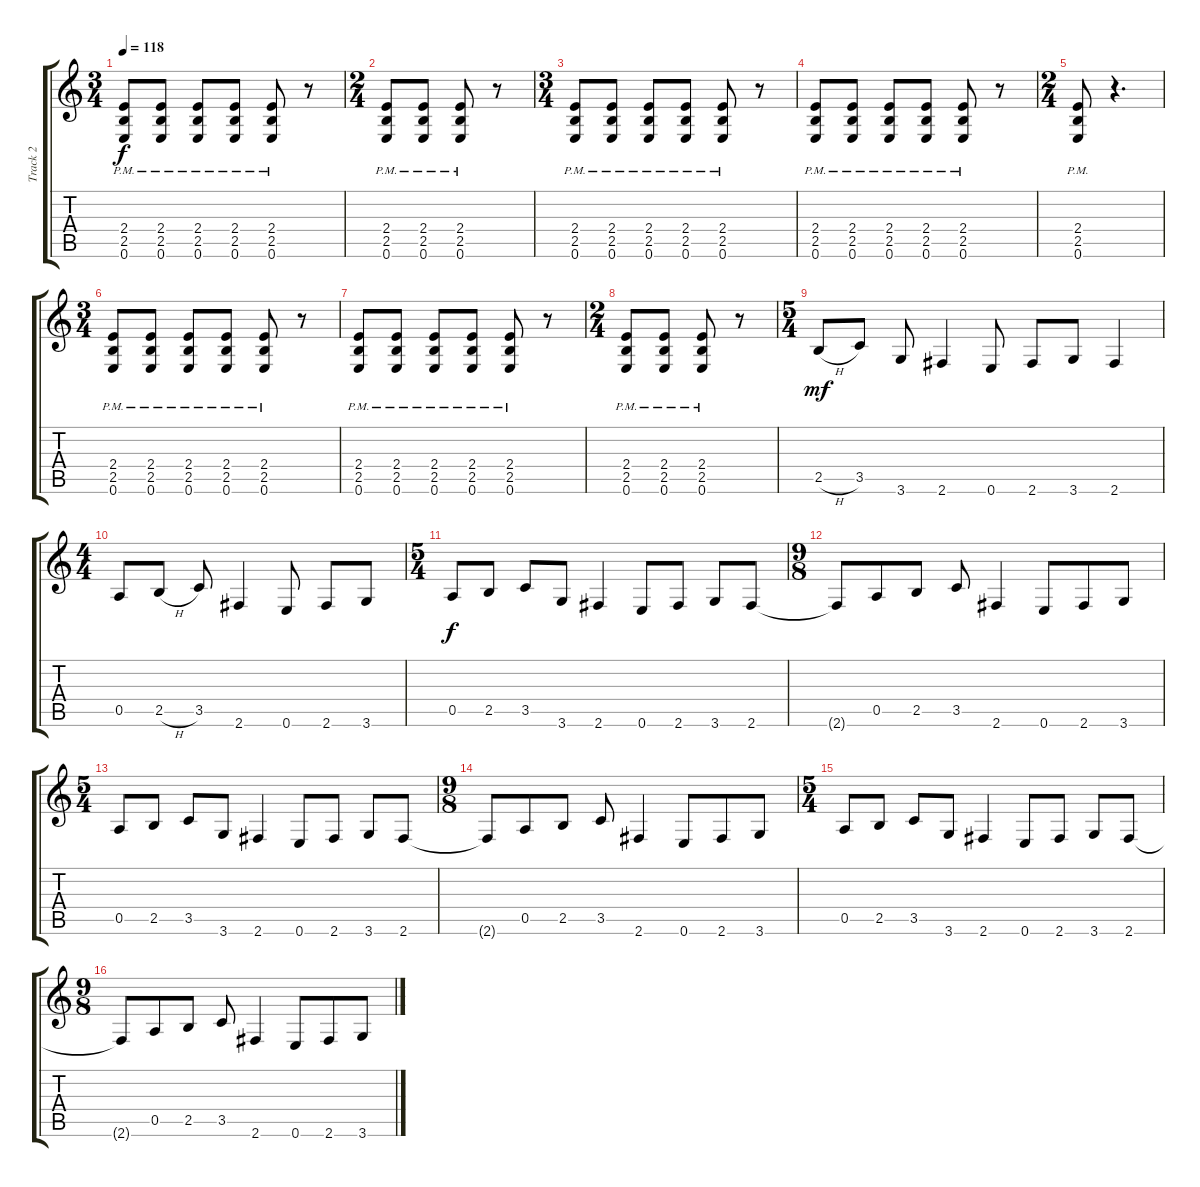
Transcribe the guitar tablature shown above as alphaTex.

\track ("Track 2" "Track 2") {instrument distortionguitar}
\staff {score tabs}
\tuning (E4 B3 G3 D3 A2 E2) {hide}
\ts (3 4)
\tempo 118
\clef g2
\ks c
(2.4{pm} 2.5{pm} 0.6{pm}).8{dy f} (2.4{pm} 2.5{pm} 0.6{pm}).8 (2.4{pm} 2.5{pm} 0.6{pm}).8 (2.4{pm} 2.5{pm} 0.6{pm}).8 (2.4{pm} 2.5{pm} 0.6{pm}).8 r.8 |
\ts (2 4)
(2.4{pm} 2.5{pm} 0.6{pm}).8 (2.4{pm} 2.5{pm} 0.6{pm}).8 (2.4{pm} 2.5{pm} 0.6{pm}).8 r.8 |
\ts (3 4)
(2.4{pm} 2.5{pm} 0.6{pm}).8 (2.4{pm} 2.5{pm} 0.6{pm}).8 (2.4{pm} 2.5{pm} 0.6{pm}).8 (2.4{pm} 2.5{pm} 0.6{pm}).8 (2.4{pm} 2.5{pm} 0.6{pm}).8 r.8 |
(2.4{pm} 2.5{pm} 0.6{pm}).8 (2.4{pm} 2.5{pm} 0.6{pm}).8 (2.4{pm} 2.5{pm} 0.6{pm}).8 (2.4{pm} 2.5{pm} 0.6{pm}).8 (2.4{pm} 2.5{pm} 0.6{pm}).8 r.8 |
\ts (2 4)
(2.4{pm} 2.5{pm} 0.6{pm}).8 r.4{d} |
\ts (3 4)
(2.4{pm} 2.5{pm} 0.6{pm}).8 (2.4{pm} 2.5{pm} 0.6{pm}).8 (2.4{pm} 2.5{pm} 0.6{pm}).8 (2.4{pm} 2.5{pm} 0.6{pm}).8 (2.4{pm} 2.5{pm} 0.6{pm}).8 r.8 |
(2.4{pm} 2.5{pm} 0.6{pm}).8 (2.4{pm} 2.5{pm} 0.6{pm}).8 (2.4{pm} 2.5{pm} 0.6{pm}).8 (2.4{pm} 2.5{pm} 0.6{pm}).8 (2.4{pm} 2.5{pm} 0.6{pm}).8 r.8 |
\ts (2 4)
(2.4{pm} 2.5{pm} 0.6{pm}).8 (2.4{pm} 2.5{pm} 0.6{pm}).8 (2.4{pm} 2.5{pm} 0.6{pm}).8 r.8 |
\ts (5 4)
2.5{h}.8{dy mf} 3.5.8 3.6.8 2.6.4 0.6.8 2.6.8 3.6.8 2.6.4 |
\ts (4 4)
0.5.8 2.5{h}.8 3.5.8 2.6.4 0.6.8 2.6.8 3.6.8 |
\ts (5 4)
0.5.8{dy f} 2.5.8 3.5.8 3.6.8 2.6.4 0.6.8 2.6.8 3.6.8 2.6.8 |
\ts (9 8)
2.6{t}.8 0.5.8 2.5.8 3.5.8 2.6.4 0.6.8 2.6.8 3.6.8 |
\ts (5 4)
0.5.8 2.5.8 3.5.8 3.6.8 2.6.4 0.6.8 2.6.8 3.6.8 2.6.8 |
\ts (9 8)
2.6{t}.8 0.5.8 2.5.8 3.5.8 2.6.4 0.6.8 2.6.8 3.6.8 |
\ts (5 4)
0.5.8 2.5.8 3.5.8 3.6.8 2.6.4 0.6.8 2.6.8 3.6.8 2.6.8 |
\ts (9 8)
2.6{t}.8 0.5.8 2.5.8 3.5.8 2.6.4 0.6.8 2.6.8 3.6.8
